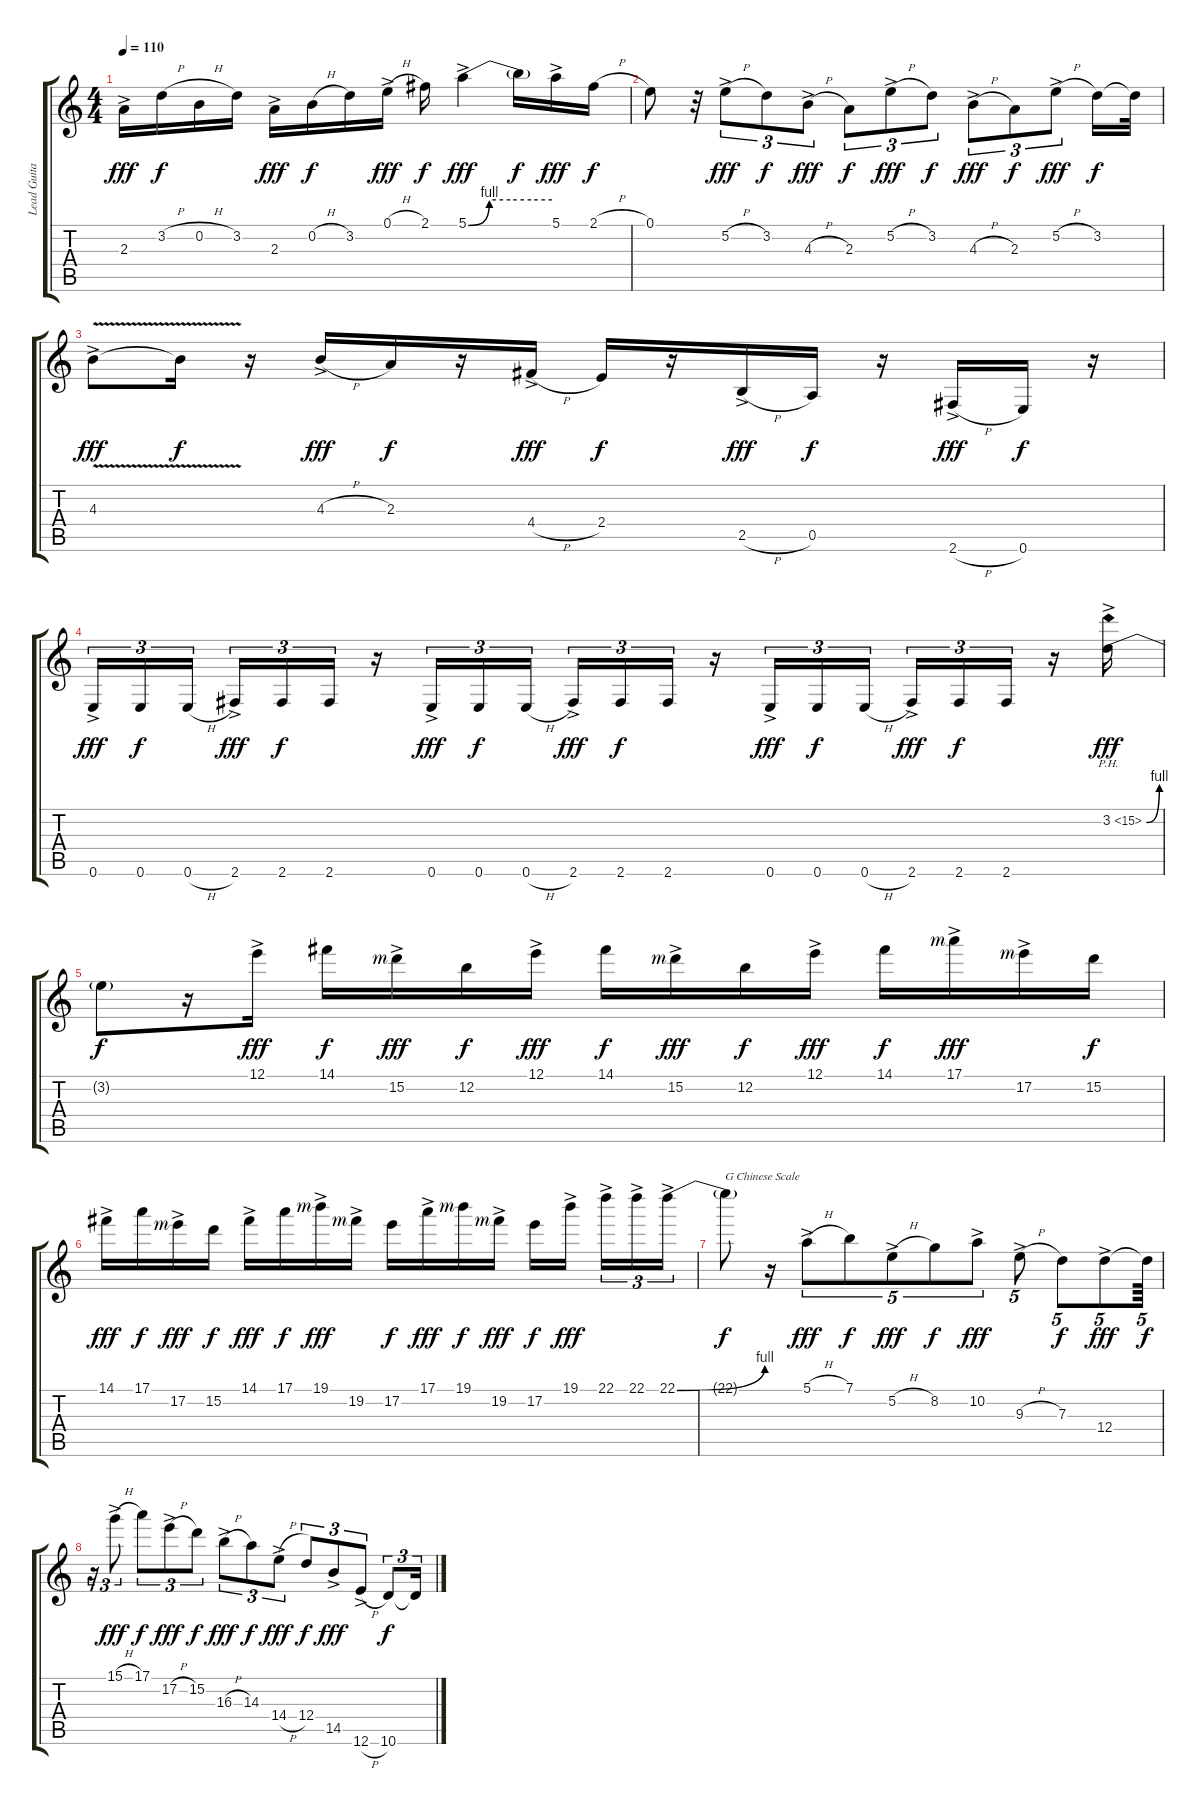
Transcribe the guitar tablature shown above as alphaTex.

\track ("Lead Guitar" "Lead Guita") {instrument distortionguitar}
\staff {score tabs}
\tuning (E4 B3 G3 D3 A2 E2) {hide}
\ts (4 4)
\tempo 110
\clef g2
\ks c
2.3{ac}.16{dy fff} 3.2{h}.16{dy f} 0.2{h}.16 3.2.16 2.3{ac}.16{dy fff} 0.2{h}.16{dy f} 3.2.16 0.1{h ac}.16{dy fff} 2.1.16{dy f} 5.1{be (custom 0 0 15 4 30 4 45 4 60 4) ac}.4{dy fff} 5.1{t}.16{dy f} 5.1{ac}.16{dy fff} 2.1{h}.16{dy f} |
0.1.8 r.32 5.2{h ac}.8{tu (3 2) dy fff} 3.2.8{tu (3 2) dy f} 4.3{h ac}.8{tu (3 2) dy fff} 2.3.8{tu (3 2) dy f} 5.2{h ac}.8{tu (3 2) dy fff} 3.2.8{tu (3 2) dy f} 4.3{h ac}.8{tu (3 2) dy fff} 2.3.8{tu (3 2) dy f} 5.2{h ac}.8{tu (3 2) dy fff} 3.2.16{dy f} 3.2{t}.32 |
4.3{v ac}.8{dy fff} 4.3{t}.16{dy f} r.16 4.3{h ac}.16{dy fff} 2.3.16{dy f} r.16 4.4{h ac}.16{dy fff} 2.4.16{dy f} r.16 2.5{h ac}.16{dy fff} 0.5.16{dy f} r.16 2.6{h ac}.16{dy fff} 0.6.16{dy f} r.16 |
0.6{ac}.16{tu (3 2) dy fff} 0.6.16{tu (3 2) dy f} 0.6{h}.16{tu (3 2)} 2.6{ac}.16{tu (3 2) dy fff} 2.6.16{tu (3 2) dy f} 2.6.16{tu (3 2)} r.16 0.6{ac}.16{tu (3 2) dy fff} 0.6.16{tu (3 2) dy f} 0.6{h}.16{tu (3 2)} 2.6{ac}.16{tu (3 2) dy fff} 2.6.16{tu (3 2) dy f} 2.6.16{tu (3 2)} r.16 0.6{ac}.16{tu (3 2) dy fff} 0.6.16{tu (3 2) dy f} 0.6{h}.16{tu (3 2)} 2.6{ac}.16{tu (3 2) dy fff} 2.6.16{tu (3 2) dy f} 2.6.16{tu (3 2)} r.16 3.2{be (bend 0 0 60 4) ph 12 ac}.16{dy fff} |
3.2{t}.8{dy f} r.16 12.1{ac}.16{dy fff} 14.1.16{dy f} 15.2{ac rf 3}.16{dy fff} 12.2.16{dy f} 12.1{ac}.16{dy fff} 14.1.16{dy f} 15.2{ac rf 3}.16{dy fff} 12.2.16{dy f} 12.1{ac}.16{dy fff} 14.1.16{dy f} 17.1{ac rf 3}.16{dy fff} 17.2{ac rf 3}.16 15.2.16{dy f} |
14.1{ac}.16{dy fff} 17.1.16{dy f} 17.2{ac rf 3}.16{dy fff} 15.2.16{dy f} 14.1{ac}.16{dy fff} 17.1.16{dy f} 19.1{ac rf 3}.16{dy fff} 19.2{ac rf 3}.16 17.2.16{dy f} 17.1{ac}.16{dy fff} 19.1{rf 3}.16{dy f} 19.2{ac rf 3}.16{dy fff} 17.2.16{dy f} 19.1{ac}.16{dy fff} 22.1{ac}.16{tu (3 2)} 22.1{ac}.16{tu (3 2)} 22.1{be (bend 0 0 60 4) ac}.16{tu (3 2)} |
22.1{t}.8{txt "G Chinese Scale" dy f} r.16 5.1{h ac}.8{tu (5 4) dy fff} 7.1.8{tu (5 4) dy f} 5.2{h ac}.8{tu (5 4) dy fff} 8.2.8{tu (5 4) dy f} 10.2{ac}.8{tu (5 4) dy fff} 9.3{h ac}.8{tu (5 4)} 7.3.8{tu (5 4) dy f} 12.4{ac}.8{tu (5 4) dy fff} 12.4{t}.64{tu (5 4) dy f} |
r.16{tu (3 2)} 15.1{h ac}.8{tu (3 2) dy fff} 17.1.8{tu (3 2) dy f} 17.2{h ac}.8{tu (3 2) dy fff} 15.2.8{tu (3 2) dy f} 16.3{h ac}.8{tu (3 2) dy fff} 14.3.8{tu (3 2) dy f} 14.4{h ac}.8{tu (3 2) dy fff} 12.4.8{tu (3 2) dy f} 14.5{ac}.8{tu (3 2) dy fff} 12.6{h ac}.8{tu (3 2)} 10.6.8{tu (3 2) dy f} 10.6{t}.16{tu (3 2)}
